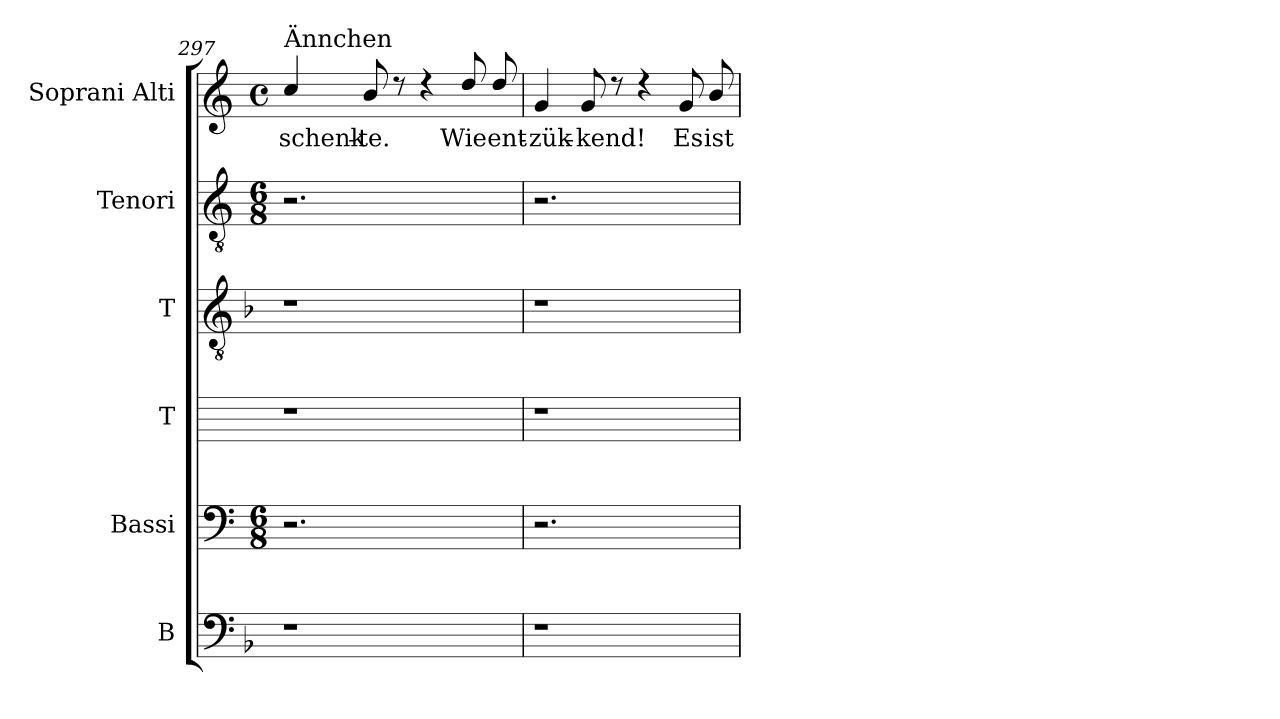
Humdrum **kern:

**kern	**kern	**kern	**kern	**kern	**kern	**text
*part6	*part5	*part4	*part3	*part2	*part1	*part1
*staff6	*staff5	*staff4	*staff3	*staff2	*staff1	*staff1
*I"B	*I"Bassi	*I"T	*I"T	*I"Tenori	*I"Soprani  Alti	*
*I'B	*I'B	*I'T	*I'T	*I'T	*I'S  A	*
!!LO:LB:g=z
*clefF4	*clefF4	*	*clefGv2	*clefGv2	*clefG2	*
*k[b-]	*k[]	*	*k[b-]	*k[]	*k[]	*
*F:	*C:	*	*F:	*C:	*C:	*
*	*M6/8	*	*	*M6/8	*M4/4	*
*	*	*	*	*	*met(c)	*
=297	=297	=297	=297	=297	=297	=297
!	!	!	!	!	!LO:TX:a:t=Ännchen	!
!	!	!	!	!	!	!LO:LY:b:cj
1r	2.r	1r	1r	2.r	4cc/	schenk-
!	!	!	!	!	!	!LO:LY:b:cj
.	.	.	.	.	8b/	-te.
.	.	.	.	.	8rcc	.
.	.	.	.	.	4rcc	.
!	!	!	!	!	!	!LO:LY:b:cj
.	4ryy	.	.	4ryy	8dd/	Wie
!	!	!	!	!	!	!LO:LY:b:cj
.	.	.	.	.	8dd/	ent-
=298	=298	=298	=298	=298	=298	=298
!	!	!	!	!	!	!LO:LY:b:cj
1r	2.r	1r	1r	2.r	4g/	-zük-
!	!	!	!	!	!	!LO:LY:b:cj
.	.	.	.	.	8g/	-kend!
.	.	.	.	.	8rcc	.
.	.	.	.	.	4rcc	.
!	!	!	!	!	!	!LO:LY:b:cj
.	4ryy	.	.	4ryy	8g/	Es
!	!	!	!	!	!	!LO:LY:b:cj
.	.	.	.	.	8b/	ist
=	=	=	=	=	=	=
*-	*-	*-	*-	*-	*-	*-
